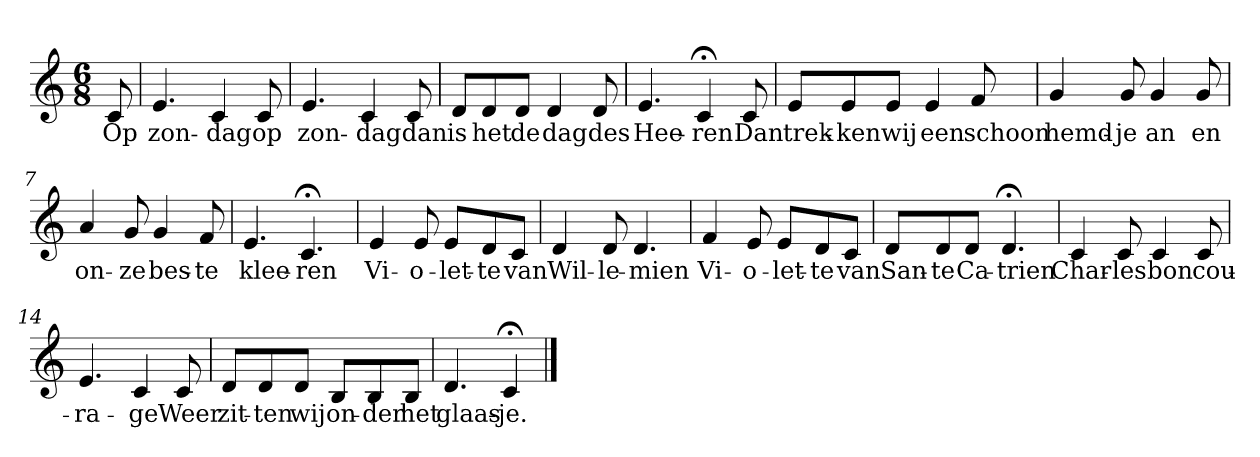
**kern	**text
*part1	*part1
*staff1	*staff1
*k[]	*
*C:	*
*M6/8	*
*MM120	*
=	=
8c	Op
=1	=1
4.e	zon-
4c	-dag
8c	op
=2	=2
4.e	zon-
4c	-dag
8c	dan
=3	=3
8dL	is
8d	het
8dJ	de
4d	dag
8d	des
=4	=4
4.e	Hee-
4c;<	-ren
8c	Dan
=5	=5
8eL	trek-
8e	-ken
8eJ	wij
4e	een
8f	schoon
=6	=6
4g	hemd-
8g	-je
4g	an
8g	en
=7	=7
4a	on-
8g	-ze
4g	bes-
8f	-te
=8	=8
4.e	klee-
4.c;<	-ren
=9	=9
4e	Vi-
8e	-o-
8eL	-let-
8d	-te
8cJ	van
=10	=10
4d	Wil-
8d	-le-
4.d	-mien
=11	=11
4f	Vi-
8e	-o-
8eL	-let-
8d	-te
8cJ	van
=12	=12
8dL	San-
8d	-te
8dJ	Ca-
4.d;<	-trien
=13	=13
4c	Char-
8c	-les
4c	bon
8c	cou-
=14	=14
4.e	-ra-
4c	-ge
8c	Weer
=15	=15
8dL	zit-
8d	-ten
8dJ	wij
8BL	on-
8B	-der
8BJ	het
=16	=16
4.d	glaas-
4c;<	-je.
==	==
*-	*-
